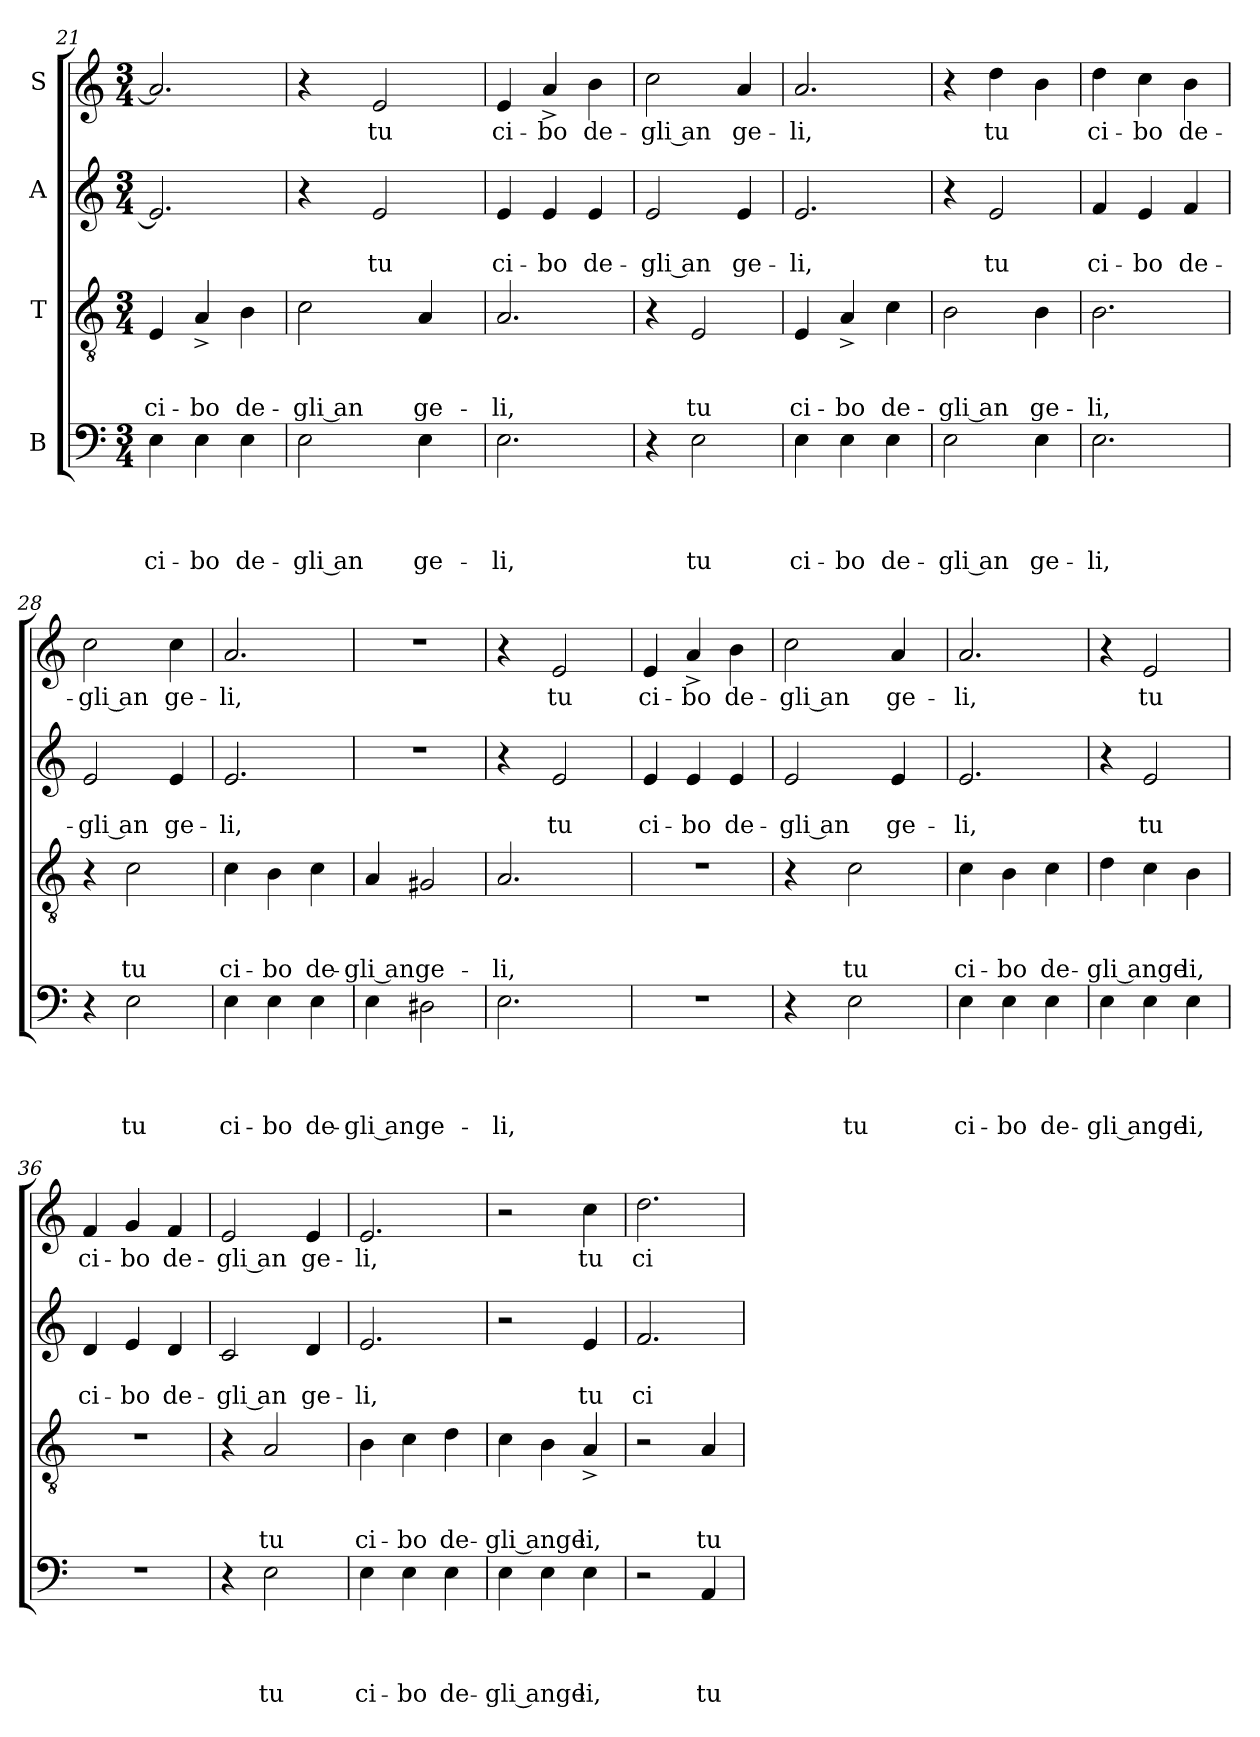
**kern	**text	**text	**text	**text	**kern	**text	**text	**text	**kern	**text	**text	**kern	**text
*part4	*part4	*part4	*part4	*part4	*part3	*part3	*part3	*part3	*part2	*part2	*part2	*part1	*part1
*staff4	*staff4	*staff4	*staff4	*staff4	*staff3	*staff3	*staff3	*staff3	*staff2	*staff2	*staff2	*staff1	*staff1
*I"B	*	*	*	*	*I"T	*	*	*	*I"A	*	*	*I"S	*
*clefF4	*	*	*	*	*clefGv2	*	*	*	*clefG2	*	*	*clefG2	*
*k[]	*	*	*	*	*k[]	*	*	*	*k[]	*	*	*k[]	*
*C:	*	*	*	*	*C:	*	*	*	*C:	*	*	*C:	*
*M3/4	*	*	*	*	*M3/4	*	*	*	*M3/4	*	*	*M3/4	*
=21	=21	=21	=21	=21	=21	=21	=21	=21	=21	=21	=21	=21	=21
!	!	!	!	!LO:LY:b	!	!	!	!LO:LY:b	!	!	!	!	!
4E\	.	.	.	ci-	4E/	.	.	ci-	2.e/]	.	.	2.a/]	.
!	!	!	!	!LO:LY:b	!	!	!	!LO:LY:b	!	!	!	!	!
4E\	.	.	.	-bo	4A^</	.	.	-bo	.	.	.	.	.
!	!	!	!	!LO:LY:b	!	!	!	!LO:LY:b	!	!	!	!	!
4E\	.	.	.	de-	4B\	.	.	de-	.	.	.	.	.
=22	=22	=22	=22	=22	=22	=22	=22	=22	=22	=22	=22	=22	=22
!	!	!	!	!LO:LY:b:rj	!	!	!	!LO:LY:b:rj	!	!	!	!	!
*	*	*	*	*	*	*	*	*	*^	*	*	*^	*
2E\	.	.	.	gli an	2c\	.	.	gli an	4r	8ryy	.	.	4r	8.ryy	.
.	.	.	.	.	.	.	.	.	.	32ryy	.	.	.	.	.
.	.	.	.	.	.	.	.	.	.	2ryy	.	.	.	.	.
.	.	.	.	.	.	.	.	.	.	.	.	.	.	2ryy	.
!	!	!	!	!	!	!	!	!	!	!	!	!LO:LY:b	!	!	!LO:LY:b
.	.	.	.	.	.	.	.	.	2e/	.	.	tu	2e/	.	tu
!	!	!	!	!LO:LY:b	!	!	!	!LO:LY:b	!	!	!	!	!	!	!
4E\	.	.	.	-ge-	4A/	.	.	-ge-	.	.	.	.	.	.	.
.	.	.	.	.	.	.	.	.	.	16.ryy	.	.	.	.	.
.	.	.	.	.	.	.	.	.	.	.	.	.	.	16ryy	.
!!LO:LB:g=z
=23	=23	=23	=23	=23	=23	=23	=23	=23	=23	=23	=23	=23	=23	=23	=23
!	!	!	!	!LO:LY:b	!	!	!	!LO:LY:b	!	!	!	!LO:LY:b	!	!	!LO:LY:b
*	*	*	*	*	*	*	*	*	*v	*v	*	*	*	*	*
*	*	*	*	*	*	*	*	*	*	*	*	*v	*v	*
2.E\	.	.	.	-li,	2.A/	.	.	-li,	4e/	.	ci-	4e/	ci-
!	!	!	!	!	!	!	!	!	!	!	!LO:LY:b	!	!LO:LY:b
.	.	.	.	.	.	.	.	.	4e/	.	-bo	4a^</	-bo
!	!	!	!	!	!	!	!	!	!	!	!LO:LY:b	!	!LO:LY:b
.	.	.	.	.	.	.	.	.	4e/	.	de-	4b\	de-
=24	=24	=24	=24	=24	=24	=24	=24	=24	=24	=24	=24	=24	=24
!	!	!	!	!	!	!	!	!	!	!	!LO:LY:b:rj	!	!LO:LY:b:rj
4r	.	.	.	.	4r	.	.	.	2e/	.	gli an	2cc\	gli an
!	!	!	!	!LO:LY:b	!	!	!	!LO:LY:b	!	!	!	!	!
2E\	.	.	.	tu	2E/	.	.	tu	.	.	.	.	.
!	!	!	!	!	!	!	!	!	!	!	!LO:LY:b	!	!LO:LY:b
.	.	.	.	.	.	.	.	.	4e/	.	-ge-	4a/	-ge-
=25	=25	=25	=25	=25	=25	=25	=25	=25	=25	=25	=25	=25	=25
!	!	!	!	!LO:LY:b	!	!	!	!LO:LY:b	!	!	!LO:LY:b	!	!LO:LY:b
4E\	.	.	.	ci-	4E/	.	.	ci-	2.e/	.	-li,	2.a/	-li,
!	!	!	!	!LO:LY:b	!	!	!	!LO:LY:b	!	!	!	!	!
4E\	.	.	.	-bo	4A^</	.	.	-bo	.	.	.	.	.
!	!	!	!	!LO:LY:b	!	!	!	!LO:LY:b	!	!	!	!	!
4E\	.	.	.	de-	4c\	.	.	de-	.	.	.	.	.
=26	=26	=26	=26	=26	=26	=26	=26	=26	=26	=26	=26	=26	=26
!	!	!	!	!LO:LY:b:rj	!	!	!	!LO:LY:b:rj	!	!	!	!	!
2E\	.	.	.	gli an	2B\	.	.	gli an	4r	.	.	4r	.
!	!	!	!	!	!	!	!	!	!	!	!LO:LY:b	!	!LO:LY:b
.	.	.	.	.	.	.	.	.	2e/	.	tu	4dd\	tu
!	!	!	!	!LO:LY:b	!	!	!	!LO:LY:b	!	!	!	!	!
4E\	.	.	.	-ge-	4B\	.	.	-ge-	.	.	.	4b\	.
=27	=27	=27	=27	=27	=27	=27	=27	=27	=27	=27	=27	=27	=27
!	!	!	!	!LO:LY:b	!	!	!	!LO:LY:b	!	!	!LO:LY:b	!	!LO:LY:b
2.E\	.	.	.	-li,	2.B\	.	.	-li,	4f/	.	ci-	4dd\	ci-
!	!	!	!	!	!	!	!	!	!	!	!LO:LY:b	!	!LO:LY:b
.	.	.	.	.	.	.	.	.	4e/	.	-bo	4cc\	-bo
!	!	!	!	!	!	!	!	!	!	!	!LO:LY:b	!	!LO:LY:b
.	.	.	.	.	.	.	.	.	4f/	.	de-	4b\	de-
=28	=28	=28	=28	=28	=28	=28	=28	=28	=28	=28	=28	=28	=28
!	!	!	!	!	!	!	!	!	!	!	!LO:LY:b:rj	!	!LO:LY:b:rj
4r	.	.	.	.	4r	.	.	.	2e/	.	gli an	2cc\	gli an
!	!	!	!	!LO:LY:b	!	!	!	!LO:LY:b	!	!	!	!	!
2E\	.	.	.	tu	2c\	.	.	tu	.	.	.	.	.
!	!	!	!	!	!	!	!	!	!	!	!LO:LY:b	!	!LO:LY:b
.	.	.	.	.	.	.	.	.	4e/	.	-ge-	4cc\	-ge-
=29	=29	=29	=29	=29	=29	=29	=29	=29	=29	=29	=29	=29	=29
!	!	!	!	!LO:LY:b	!	!	!	!LO:LY:b	!	!	!LO:LY:b	!	!LO:LY:b
4E\	.	.	.	ci-	4c\	.	.	ci-	2.e/	.	-li,	2.a/	-li,
!	!	!	!	!LO:LY:b	!	!	!	!LO:LY:b	!	!	!	!	!
4E\	.	.	.	-bo	4B\	.	.	-bo	.	.	.	.	.
!	!	!	!	!LO:LY:b	!	!	!	!LO:LY:b	!	!	!	!	!
4E\	.	.	.	de-	4c\	.	.	de-	.	.	.	.	.
=30	=30	=30	=30	=30	=30	=30	=30	=30	=30	=30	=30	=30	=30
!	!	!	!	!LO:LY:b:rj	!	!	!	!LO:LY:b:rj	!LO:N:vis=1	!	!	!LO:N:vis=1	!
4E\	.	.	.	gli an	4A/	.	.	gli an	2.r	.	.	2.r	.
!	!	!	!	!LO:LY:b	!	!	!	!LO:LY:b	!	!	!	!	!
2D#X\	.	.	.	-ge-	2G#X/	.	.	-ge-	.	.	.	.	.
=31	=31	=31	=31	=31	=31	=31	=31	=31	=31	=31	=31	=31	=31
!	!	!	!	!LO:LY:b	!	!	!	!LO:LY:b	!	!	!	!	!
*	*	*	*	*	*	*	*	*	*^	*	*	*^	*
2.E\	.	.	.	-li,	2.A/	.	.	-li,	4r	8.ryy	.	.	4r	8.ryy	.
.	.	.	.	.	.	.	.	.	.	2ryy	.	.	.	2ryy	.
!	!	!	!	!	!	!	!	!	!	!	!	!LO:LY:b	!	!	!LO:LY:b
.	.	.	.	.	.	.	.	.	2e/	.	.	tu	2e/	.	tu
.	.	.	.	.	.	.	.	.	.	16ryy	.	.	.	16ryy	.
!!LO:PB:g=z
=32	=32	=32	=32	=32	=32	=32	=32	=32	=32	=32	=32	=32	=32	=32	=32
!LO:N:vis=1	!	!	!	!	!LO:N:vis=1	!	!	!	!	!	!	!LO:LY:b	!	!	!LO:LY:b
*	*	*	*	*	*	*	*	*	*v	*v	*	*	*	*	*
*	*	*	*	*	*	*	*	*	*	*	*	*v	*v	*
2.r	.	.	.	.	2.r	.	.	.	4e/	.	ci-	4e/	ci-
!	!	!	!	!	!	!	!	!	!	!	!LO:LY:b	!	!LO:LY:b
.	.	.	.	.	.	.	.	.	4e/	.	-bo	4a^</	-bo
!	!	!	!	!	!	!	!	!	!	!	!LO:LY:b	!	!LO:LY:b
.	.	.	.	.	.	.	.	.	4e/	.	de-	4b\	de-
=33	=33	=33	=33	=33	=33	=33	=33	=33	=33	=33	=33	=33	=33
!	!	!	!	!	!	!	!	!	!	!	!LO:LY:b:rj	!	!LO:LY:b:rj
*^	*	*	*	*	*^	*	*	*	*	*	*	*	*
4r	8ryy	.	.	.	.	4r	8ryy	.	.	.	2e/	.	gli an	2cc\	gli an
.	32ryy	.	.	.	.	.	32ryy	.	.	.	.	.	.	.	.
.	2ryy	.	.	.	.	.	2ryy	.	.	.	.	.	.	.	.
!	!	!	!	!	!LO:LY:b	!	!	!	!	!LO:LY:b	!	!	!	!	!
2E\	.	.	.	.	tu	2c\	.	.	.	tu	.	.	.	.	.
!	!	!	!	!	!	!	!	!	!	!	!	!	!LO:LY:b	!	!LO:LY:b
.	.	.	.	.	.	.	.	.	.	.	4e/	.	-ge-	4a/	-ge-
.	16.ryy	.	.	.	.	.	16.ryy	.	.	.	.	.	.	.	.
=34	=34	=34	=34	=34	=34	=34	=34	=34	=34	=34	=34	=34	=34	=34	=34
!	!	!	!	!	!LO:LY:b	!	!	!	!	!LO:LY:b	!	!	!LO:LY:b	!	!LO:LY:b
*v	*v	*	*	*	*	*	*	*	*	*	*	*	*	*	*
*	*	*	*	*	*v	*v	*	*	*	*	*	*	*	*
4E\	.	.	.	ci-	4c\	.	.	ci-	2.e/	.	-li,	2.a/	-li,
!	!	!	!	!LO:LY:b	!	!	!	!LO:LY:b	!	!	!	!	!
4E\	.	.	.	-bo	4B\	.	.	-bo	.	.	.	.	.
!	!	!	!	!LO:LY:b	!	!	!	!LO:LY:b	!	!	!	!	!
4E\	.	.	.	de-	4c\	.	.	de-	.	.	.	.	.
=35	=35	=35	=35	=35	=35	=35	=35	=35	=35	=35	=35	=35	=35
!	!	!	!	!LO:LY:b:rj	!	!	!	!LO:LY:b:rj	!	!	!	!	!
4E\	.	.	.	gli ange	4d\	.	.	gli ange	4r	.	.	4r	.
!	!	!	!	!	!	!	!	!	!	!	!LO:LY:b	!	!LO:LY:b
4E\	.	.	.	.	4c\	.	.	.	2e/	.	tu	2e/	tu
!	!	!	!	!LO:LY:b	!	!	!	!LO:LY:b	!	!	!	!	!
4E\	.	.	.	-li,	4B\	.	.	-li,	.	.	.	.	.
=36	=36	=36	=36	=36	=36	=36	=36	=36	=36	=36	=36	=36	=36
!LO:N:vis=1	!	!	!	!	!LO:N:vis=1	!	!	!	!	!	!LO:LY:b	!	!LO:LY:b
2.r	.	.	.	.	2.r	.	.	.	4d/	.	ci-	4f/	ci-
!	!	!	!	!	!	!	!	!	!	!	!LO:LY:b	!	!LO:LY:b
.	.	.	.	.	.	.	.	.	4e/	.	-bo	4g/	-bo
!	!	!	!	!	!	!	!	!	!	!	!LO:LY:b	!	!LO:LY:b
.	.	.	.	.	.	.	.	.	4d/	.	de-	4f/	de-
=37	=37	=37	=37	=37	=37	=37	=37	=37	=37	=37	=37	=37	=37
!	!	!	!	!	!	!	!	!	!	!	!LO:LY:b:rj	!	!LO:LY:b:rj
4r	.	.	.	.	4r	.	.	.	2c/	.	gli an	2e/	gli an
!	!	!	!	!LO:LY:b	!	!	!	!LO:LY:b	!	!	!	!	!
2E\	.	.	.	tu	2A/	.	.	tu	.	.	.	.	.
!	!	!	!	!	!	!	!	!	!	!	!LO:LY:b	!	!LO:LY:b
.	.	.	.	.	.	.	.	.	4d/	.	-ge-	4e/	-ge-
=38	=38	=38	=38	=38	=38	=38	=38	=38	=38	=38	=38	=38	=38
!	!	!	!	!LO:LY:b	!	!	!	!LO:LY:b	!	!	!LO:LY:b	!	!LO:LY:b
4E\	.	.	.	ci-	4B\	.	.	ci-	2.e/	.	-li,	2.e/	-li,
!	!	!	!	!LO:LY:b	!	!	!	!LO:LY:b	!	!	!	!	!
4E\	.	.	.	-bo	4c\	.	.	-bo	.	.	.	.	.
!	!	!	!	!LO:LY:b	!	!	!	!LO:LY:b	!	!	!	!	!
4E\	.	.	.	de-	4d\	.	.	de-	.	.	.	.	.
=39	=39	=39	=39	=39	=39	=39	=39	=39	=39	=39	=39	=39	=39
!	!	!	!	!LO:LY:b:rj	!	!	!	!LO:LY:b:rj	!	!	!	!	!
4E\	.	.	.	gli ange	4c\	.	.	gli ange	2r	.	.	2r	.
4E\	.	.	.	.	4B\	.	.	.	.	.	.	.	.
!	!	!	!	!LO:LY:b	!	!	!	!LO:LY:b	!	!	!LO:LY:b	!	!LO:LY:b
4E\	.	.	.	-li,	4A^</	.	.	-li,	4e/	.	tu	4cc\	tu
=40	=40	=40	=40	=40	=40	=40	=40	=40	=40	=40	=40	=40	=40
!	!	!	!	!	!	!	!	!	!	!	!LO:LY:b	!	!LO:LY:b
2r	.	.	.	.	2r	.	.	.	2.f/	.	ci-	2.dd\	ci-
!	!	!	!	!LO:LY:b	!	!	!	!LO:LY:b	!	!	!	!	!
4AA/	.	.	.	tu	4A/	.	.	tu	.	.	.	.	.
=	=	=	=	=	=	=	=	=	=	=	=	=	=
*-	*-	*-	*-	*-	*-	*-	*-	*-	*-	*-	*-	*-	*-
